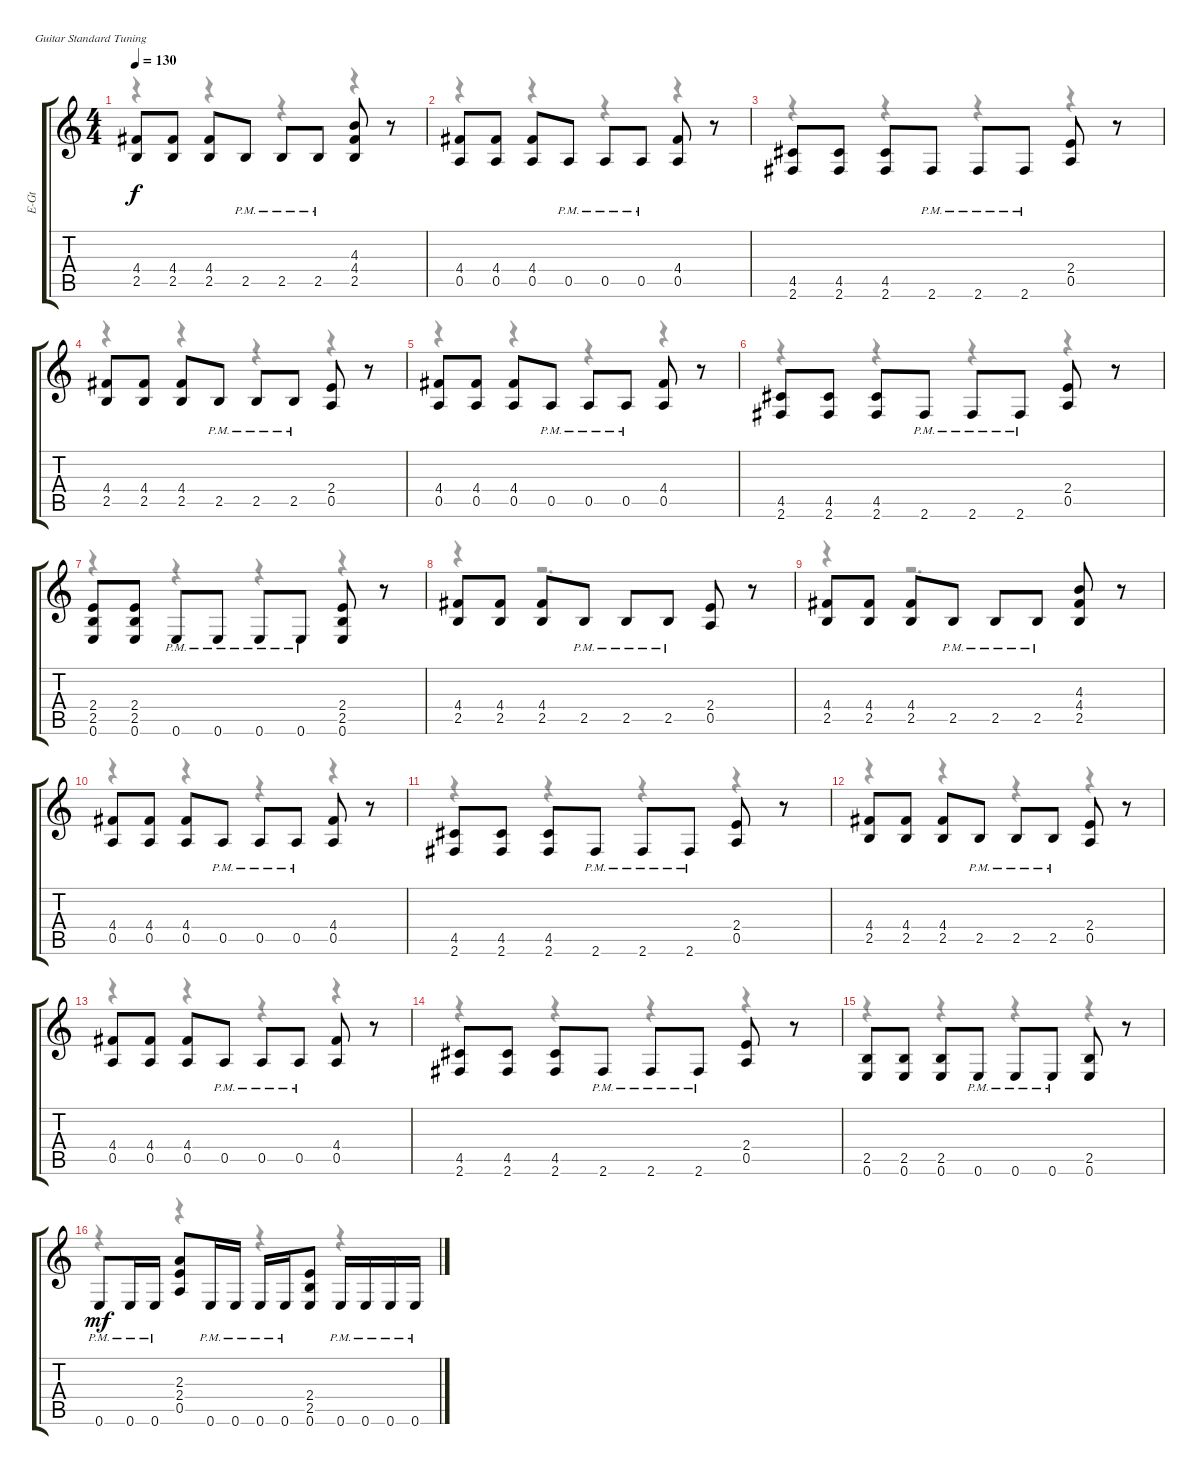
\bracketExtendMode groupsimilarinstruments
\track ("James Hetfield (Rhythm)" "E-Gt") {instrument distortionguitar}
\staff {score tabs}
\tuning (E4 B3 G3 D3 A2 E2)
\voice
\ts (4 4)
\tempo 130
\clef g2
\ks c
(4.4{acc #} 2.5).8{dy f beam Up} (4.4{acc #} 2.5).8{beam Up} (4.4{acc #} 2.5).8{beam Up} 2.5{pm}.8{beam Up} 2.5{pm}.8{beam Up} 2.5{pm}.8{beam Up} (4.3 4.4{acc #} 2.5).8{beam Up} r.8{beam Up} |
(4.4{acc #} 0.5).8{beam Up} (4.4{acc #} 0.5).8{beam Up} (4.4{acc #} 0.5).8{beam Up} 0.5{pm}.8{beam Up} 0.5{pm}.8{beam Up} 0.5{pm}.8{beam Up} (4.4{acc #} 0.5).8{beam Up} r.8{beam Up} |
(4.5{acc #} 2.6{acc #}).8{beam Up} (4.5{acc #} 2.6{acc #}).8{beam Up} (4.5{acc #} 2.6{acc #}).8{beam Up} 2.6{pm acc #}.8{beam Up} 2.6{pm acc #}.8{beam Up} 2.6{pm acc #}.8{beam Up} (2.4 0.5).8{beam Up} r.8{beam Up} |
(4.4{acc #} 2.5).8{beam Up} (4.4{acc #} 2.5).8{beam Up} (4.4{acc #} 2.5).8{beam Up} 2.5{pm}.8{beam Up} 2.5{pm}.8{beam Up} 2.5{pm}.8{beam Up} (2.4 0.5).8{beam Up} r.8{beam Up} |
(4.4{acc #} 0.5).8{beam Up} (4.4{acc #} 0.5).8{beam Up} (4.4{acc #} 0.5).8{beam Up} 0.5{pm}.8{beam Up} 0.5{pm}.8{beam Up} 0.5{pm}.8{beam Up} (4.4{acc #} 0.5).8{beam Up} r.8{beam Up} |
(4.5{acc #} 2.6{acc #}).8{beam Up} (4.5{acc #} 2.6{acc #}).8{beam Up} (4.5{acc #} 2.6{acc #}).8{beam Up} 2.6{pm acc #}.8{beam Up} 2.6{pm acc #}.8{beam Up} 2.6{pm acc #}.8{beam Up} (2.4 0.5).8{beam Up} r.8{beam Up} |
(2.4 2.5 0.6).8{beam Up} (2.4 2.5 0.6).8{beam Up} 0.6{pm}.8{beam Up} 0.6{pm}.8{beam Up} 0.6{pm}.8{beam Up} 0.6{pm}.8{beam Up} (2.4 2.5 0.6).8{beam Up} r.8{beam Up} |
(4.4{acc #} 2.5).8{beam Up} (4.4{acc #} 2.5).8{beam Up} (4.4{acc #} 2.5).8{beam Up} 2.5{pm}.8{beam Up} 2.5{pm}.8{beam Up} 2.5{pm}.8{beam Up} (2.4 0.5).8{beam Up} r.8{beam Up} |
(4.4{acc #} 2.5).8{beam Up} (4.4{acc #} 2.5).8{beam Up} (4.4{acc #} 2.5).8{beam Up} 2.5{pm}.8{beam Up} 2.5{pm}.8{beam Up} 2.5{pm}.8{beam Up} (4.3 4.4{acc #} 2.5).8{beam Up} r.8{beam Up} |
(4.4{acc #} 0.5).8{beam Up} (4.4{acc #} 0.5).8{beam Up} (4.4{acc #} 0.5).8{beam Up} 0.5{pm}.8{beam Up} 0.5{pm}.8{beam Up} 0.5{pm}.8{beam Up} (4.4{acc #} 0.5).8{beam Up} r.8{beam Up} |
(4.5{acc #} 2.6{acc #}).8{beam Up} (4.5{acc #} 2.6{acc #}).8{beam Up} (4.5{acc #} 2.6{acc #}).8{beam Up} 2.6{pm acc #}.8{beam Up} 2.6{pm acc #}.8{beam Up} 2.6{pm acc #}.8{beam Up} (2.4 0.5).8{beam Up} r.8{beam Up} |
(4.4{acc #} 2.5).8{beam Up} (4.4{acc #} 2.5).8{beam Up} (4.4{acc #} 2.5).8{beam Up} 2.5{pm}.8{beam Up} 2.5{pm}.8{beam Up} 2.5{pm}.8{beam Up} (2.4 0.5).8{beam Up} r.8{beam Up} |
(4.4{acc #} 0.5).8{beam Up} (4.4{acc #} 0.5).8{beam Up} (4.4{acc #} 0.5).8{beam Up} 0.5{pm}.8{beam Up} 0.5{pm}.8{beam Up} 0.5{pm}.8{beam Up} (4.4{acc #} 0.5).8{beam Up} r.8{beam Up} |
(4.5{acc #} 2.6{acc #}).8{beam Up} (4.5{acc #} 2.6{acc #}).8{beam Up} (4.5{acc #} 2.6{acc #}).8{beam Up} 2.6{pm acc #}.8{beam Up} 2.6{pm acc #}.8{beam Up} 2.6{pm acc #}.8{beam Up} (2.4 0.5).8{beam Up} r.8{beam Up} |
(2.5 0.6).8{beam Up} (2.5 0.6).8{beam Up} (2.5 0.6).8{beam Up} 0.6{pm}.8{beam Up} 0.6{pm}.8{beam Up} 0.6{pm}.8{beam Up} (2.5 0.6).8{beam Up} r.8{beam Up} |
0.6{pm}.8{dy mf beam Up} 0.6{pm}.16{beam Up} 0.6{pm}.16{beam Up} (2.3 2.4 0.5).8{beam Up} 0.6{pm}.16{beam Up} 0.6{pm}.16{beam Up} 0.6{pm}.16{beam Up} 0.6{pm}.16{beam Up} (2.4 2.5 0.6).8{beam Up} 0.6{pm}.16{beam Up} 0.6{pm}.16{beam Up} 0.6{pm}.16{beam Up} 0.6{pm}.16{beam Up}
\voice
\clef g2
\ottava regular
\simile none
\ks c
r.4{dy mf beam Down} r.4{beam Down} r.4{beam Down} r.4{beam Down} |
r.4{beam Down} r.4{beam Down} r.4{beam Down} r.4{beam Down} |
r.4{beam Down} r.4{beam Down} r.4{beam Down} r.4{beam Down} |
r.4{beam Down} r.4{beam Down} r.4{beam Down} r.4{beam Down} |
r.4{beam Down} r.4{beam Down} r.4{beam Down} r.4{beam Down} |
r.4{beam Down} r.4{beam Down} r.4{beam Down} r.4{beam Down} |
r.4{beam Down} r.4{beam Down} r.4{beam Down} r.4{beam Down} |
r.4{beam Down} r.2{d beam Down} |
r.4{beam Down} r.2{d beam Down} |
r.4{beam Down} r.4{beam Down} r.4{beam Down} r.4{beam Down} |
r.4{beam Down} r.4{beam Down} r.4{beam Down} r.4{beam Down} |
r.4{beam Down} r.4{beam Down} r.4{beam Down} r.4{beam Down} |
r.4{beam Down} r.4{beam Down} r.4{beam Down} r.4{beam Down} |
r.4{beam Down} r.4{beam Down} r.4{beam Down} r.4{beam Down} |
r.4{beam Down} r.4{beam Down} r.4{beam Down} r.4{beam Down} |
r.4{beam Down} r.4{beam Down} r.4{beam Down} r.4{beam Down}
